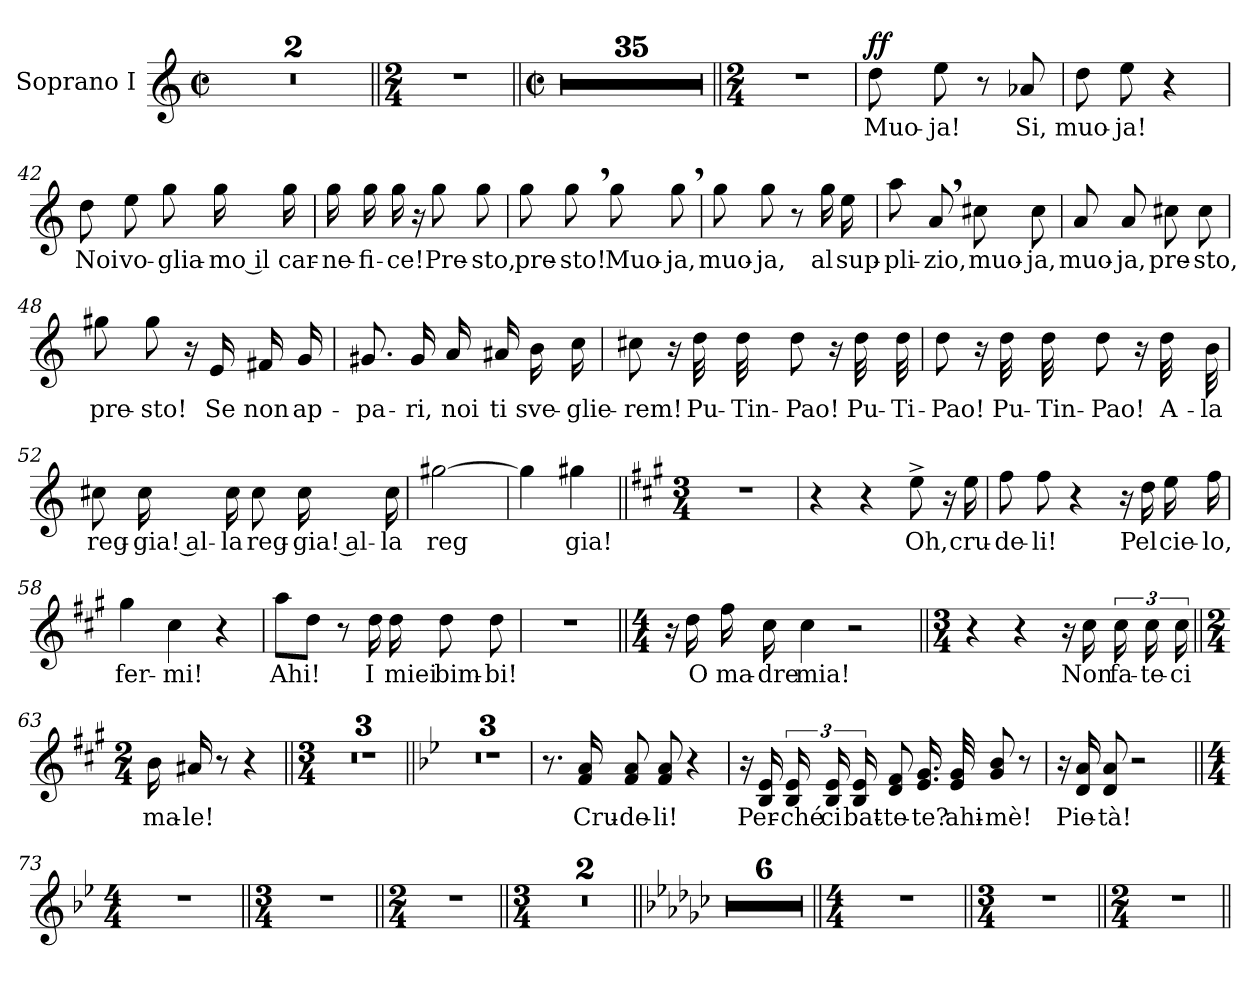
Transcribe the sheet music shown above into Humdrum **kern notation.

**kern	**text	**dynam
*part1	*part1	*part1
*staff1	*staff1	*staff1
*I"Soprano I	*	*
*I'S. I	*	*
*clefG2	*	*
*k[]	*	*
*M2/2	*	*
*met(c|)	*	*
=1	=1	=1
1r	.	.
=2	=2	=2
1r	.	.
=3||	=3||	=3||
*M2/4	*	*
2r	.	.
!!LO:LB:g=z
=4||	=4||	=4||
*M2/2	*	*
*met(c|)	*	*
1r	.	.
=5	=5	=5
1r	.	.
=6	=6	=6
1r	.	.
!!LO:LB:g=z
=7	=7	=7
1r	.	.
=8	=8	=8
1r	.	.
=9	=9	=9
1r	.	.
=10	=10	=10
1r	.	.
!!LO:PB:g=z
=11	=11	=11
1r	.	.
=12	=12	=12
1r	.	.
=13	=13	=13
1r	.	.
=14	=14	=14
1r	.	.
!!LO:LB:g=z
=15	=15	=15
1r	.	.
=16	=16	=16
1r	.	.
=17	=17	=17
1r	.	.
=18	=18	=18
1r	.	.
!!LO:LB:g=z
=19	=19	=19
1r	.	.
=20	=20	=20
1r	.	.
=21	=21	=21
1r	.	.
!!LO:PB:g=z
=22	=22	=22
1r	.	.
=23	=23	=23
1r	.	.
=24	=24	=24
1r	.	.
!!LO:LB:g=z
=25	=25	=25
1r	.	.
=26	=26	=26
1r	.	.
=27	=27	=27
1r	.	.
!!LO:LB:g=z
=28	=28	=28
1r	.	.
=29	=29	=29
1r	.	.
=30	=30	=30
1r	.	.
=31	=31	=31
1r	.	.
=32	=32	=32
1r	.	.
!!LO:LB:g=z
=33	=33	=33
1r	.	.
=34	=34	=34
1r	.	.
=35	=35	=35
1r	.	.
=36	=36	=36
1r	.	.
!!LO:PB:g=z
=37	=37	=37
1r	.	.
=38	=38	=38
1r	.	.
=39||	=39||	=39||
*M2/4	*	*
2r	.	.
!!LO:LB:g=z
=40	=40	=40
!	!LO:LY:b	!LO:DY:a
8dd\	Muo-	ff
!	!LO:LY:b	!
8ee\	-ja!	.
8r	.	.
!	!LO:LY:b	!
8a-X/	Si,	.
=41	=41	=41
!	!LO:LY:b	!
8dd\	muo-	.
!	!LO:LY:b	!
8ee\	-ja!	.
4r	.	.
=42	=42	=42
!	!LO:LY:b	!
8dd\	Noi	.
!	!LO:LY:b	!
8ee\	vo-	.
!	!LO:LY:b	!
8gg\	-glia-	.
!	!LO:LY:b	!
16gg\	-mo il	.
!	!LO:LY:b	!
16gg\	car-	.
=43	=43	=43
!	!LO:LY:b	!
16gg\	-ne-	.
!	!LO:LY:b	!
16gg\	-fi-	.
!	!LO:LY:b	!
16gg\	-ce!	.
16r	.	.
!	!LO:LY:b	!
8gg\	Pre-	.
!	!LO:LY:b	!
8gg\	-sto,	.
!!LO:PB:g=z
=44	=44	=44
!	!LO:LY:b	!
8gg\	pre-	.
!	!LO:LY:b	!
8gg,\	-sto!	.
!	!LO:LY:b	!
8gg\	Muo-	.
!	!LO:LY:b	!
8gg,\	-ja,	.
=45	=45	=45
!	!LO:LY:b	!
8gg\	muo-	.
!	!LO:LY:b	!
8gg\	-ja,	.
8r	.	.
!	!LO:LY:b	!
16gg\	al	.
!	!LO:LY:b	!
16ee\	sup-	.
=46	=46	=46
!	!LO:LY:b	!
8aa\	-pli-	.
!	!LO:LY:b	!
8a,/	-zio,	.
!	!LO:LY:b	!
8cc#X\	muo-	.
!	!LO:LY:b	!
8cc#\	-ja,	.
!!LO:PB:g=z
=47	=47	=47
!	!LO:LY:b	!
8a/	muo-	.
!	!LO:LY:b	!
8a/	-ja,	.
!	!LO:LY:b	!
8cc#X\	pre-	.
!	!LO:LY:b	!
8cc#\	-sto,	.
=48	=48	=48
!	!LO:LY:b	!
8gg#X\	pre-	.
!	!LO:LY:b	!
8gg#\	-sto!	.
16r	.	.
!	!LO:LY:b	!
16e/	Se	.
!	!LO:LY:b	!
16f#X/	non	.
!	!LO:LY:b	!
16g/	ap-	.
=49	=49	=49
!	!LO:LY:b	!
8.g#X/	-pa-	.
!	!LO:LY:b	!
16g#/	-ri,	.
!	!LO:LY:b	!
16a/	noi	.
!	!LO:LY:b	!
16a#X/	ti	.
!	!LO:LY:b	!
16b\	sve-	.
!	!LO:LY:b	!
16cc\	-glie-	.
!!LO:PB:g=z
=50	=50	=50
!	!LO:LY:b	!
8cc#X\	-rem!	.
16r	.	.
!	!LO:LY:b	!
32dd\	Pu-	.
!	!LO:LY:b	!
32dd\	-Tin-	.
!	!LO:LY:b	!
8dd\	-Pao!	.
16r	.	.
!	!LO:LY:b	!
32dd\	Pu-	.
!	!LO:LY:b	!
32dd\	-Ti-	.
=51	=51	=51
!	!LO:LY:b	!
8dd\	-Pao!	.
16r	.	.
!	!LO:LY:b	!
32dd\	Pu-	.
!	!LO:LY:b	!
32dd\	-Tin-	.
!	!LO:LY:b	!
8dd\	-Pao!	.
16r	.	.
!	!LO:LY:b	!
32dd\	A-	.
!	!LO:LY:b	!
32b\	-la	.
=52	=52	=52
!	!LO:LY:b	!
8cc#X\	reg-	.
!	!LO:LY:b	!
16cc#\	-gia! al-	.
!	!LO:LY:b	!
16cc#\	-la	.
!	!LO:LY:b	!
8cc#\	reg-	.
!	!LO:LY:b	!
16cc#\	-gia! al-	.
!	!LO:LY:b	!
16cc#\	-la	.
=53	=53	=53
!	!LO:LY:b	!
[2gg#X\	reg	.
!!LO:PB:g=z
=54	=54	=54
4gg#\]	.	.
!	!LO:LY:b	!
4gg#X\	gia!	.
=55||	=55||	=55||
*k[f#c#g#]	*	*
*M3/4	*	*
2.r	.	.
=56	=56	=56
4r	.	.
4r	.	.
!	!LO:LY:b	!
8ee^\	Oh,	.
16r	.	.
!	!LO:LY:b	!
16ee\	cru-	.
!!LO:PB:g=z
=57	=57	=57
!	!LO:LY:b	!
8ff#\	-de-	.
!	!LO:LY:b	!
8ff#\	-li!	.
4r	.	.
16r	.	.
!	!LO:LY:b	!
16dd\	Pel	.
!	!LO:LY:b	!
16ee\	cie-	.
!	!LO:LY:b	!
16ff#\	-lo,	.
=58	=58	=58
!	!LO:LY:b	!
4gg#\	fer-	.
!	!LO:LY:b	!
4cc#\	-mi!	.
4r	.	.
!!LO:PB:g=z
=59	=59	=59
!	!LO:LY:b	!
8aa\L	Ahi!	.
8dd\J	.	.
8r	.	.
!	!LO:LY:b	!
16dd\	I	.
!	!LO:LY:b	!
16dd\	miei	.
!	!LO:LY:b	!
8dd\	bim-	.
!	!LO:LY:b	!
8dd\	-bi!	.
=60	=60	=60
2.r	.	.
!!LO:PB:g=z
=61||	=61||	=61||
*M4/4	*	*
16r	.	.
!	!LO:LY:b	!
16dd\	O	.
!	!LO:LY:b	!
16ff#\	ma-	.
!	!LO:LY:b	!
16cc#\	-dre	.
!	!LO:LY:b	!
4cc#\	mia!	.
2r	.	.
!!LO:PB:g=z
=62||	=62||	=62||
*M3/4	*	*
4r	.	.
4r	.	.
16r	.	.
!	!LO:LY:b	!
16cc#\	Non	.
!	!LO:LY:b	!
24cc#\	fa-	.
!	!LO:LY:b	!
24cc#\	-te-	.
!	!LO:LY:b	!
24cc#\	-ci	.
=63||	=63||	=63||
*M2/4	*	*
!	!LO:LY:b	!
16b\	ma-	.
!	!LO:LY:b	!
16a#X/	-le!	.
8r	.	.
4r	.	.
!!LO:LB:g=z
=64||	=64||	=64||
*M3/4	*	*
2.r	.	.
=65	=65	=65
2.r	.	.
!!LO:PB:g=z
=66	=66	=66
2.r	.	.
=67||	=67||	=67||
*k[b-e-]	*	*
2.r	.	.
=68	=68	=68
2.r	.	.
!!LO:LB:g=z
=69	=69	=69
2.r	.	.
=70	=70	=70
8.r	.	.
!	!LO:LY:b	!
16f/ 16a/	Cru-	.
!	!LO:LY:b	!
8f/ 8a/	-de-	.
!	!LO:LY:b	!
8f/ 8a/	-li!	.
4r	.	.
!!LO:PB:g=z
=71	=71	=71
16r	.	.
!	!LO:LY:b	!
16B-/ 16e-/	Per-	.
!	!LO:LY:b	!
24B-/ 24e-/	-ché	.
!	!LO:LY:b	!
24B-/ 24e-/	ci	.
!	!LO:LY:b	!
24B-/ 24e-/	bat-	.
!	!LO:LY:b	!
8d/ 8f/	-te-	.
!	!LO:LY:b	!
16.e-/ 16.g/	-te?	.
!	!LO:LY:b	!
32e-/ 32g/	ahi-	.
!	!LO:LY:b	!
8g/ 8b-/	-mè!	.
8r	.	.
=72	=72	=72
16r	.	.
!	!LO:LY:b	!
16d/ 16a/	Pie-	.
!	!LO:LY:b	!
8d/ 8a/	-tà!	.
2r	.	.
!!LO:LB:g=z
=73||	=73||	=73||
*M4/4	*	*
1r	.	.
=74||	=74||	=74||
*M3/4	*	*
2.r	.	.
=75||	=75||	=75||
*M2/4	*	*
2r	.	.
!!LO:PB:g=z
=76||	=76||	=76||
*M3/4	*	*
2.r	.	.
=77	=77	=77
2.r	.	.
!!LO:LB:g=z
=78||	=78||	=78||
*k[b-e-a-d-g-c-]	*	*
2.r	.	.
=79	=79	=79
2.r	.	.
=80	=80	=80
2.r	.	.
!!LO:LB:g=z
=81	=81	=81
2.r	.	.
=82	=82	=82
2.r	.	.
!!LO:PB:g=z
=83	=83	=83
2.r	.	.
!!LO:LB:g=z
=84||	=84||	=84||
*M4/4	*	*
1r	.	.
=85||	=85||	=85||
*M3/4	*	*
2.r	.	.
!!LO:LB:g=z
=86||	=86||	=86||
*M2/4	*	*
2r	.	.
=||	=||	=||
*-	*-	*-
